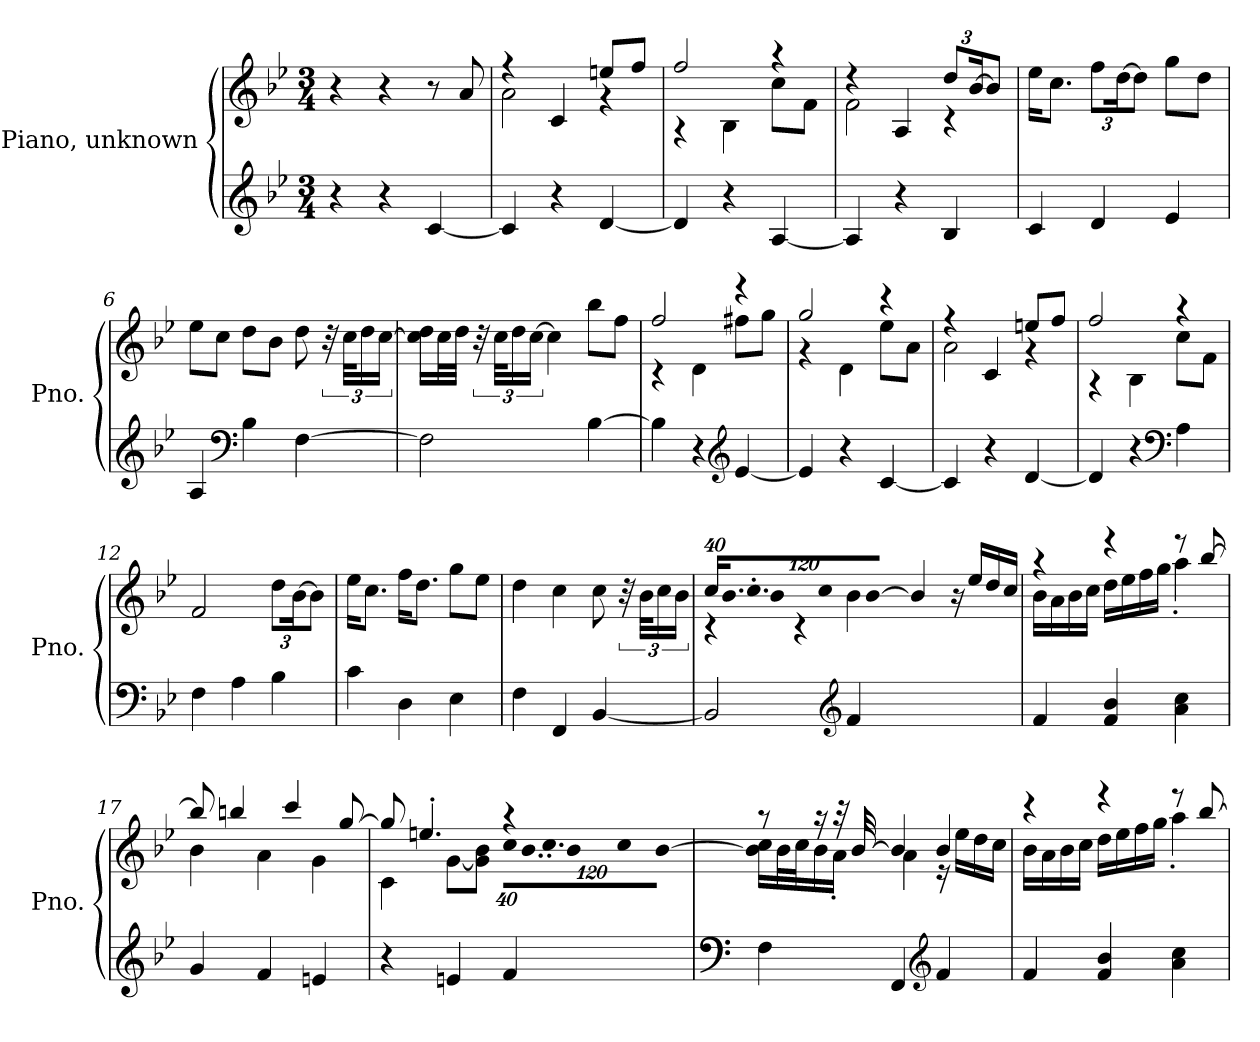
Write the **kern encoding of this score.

**kern	**kern
*part1	*part1
*staff2	*staff1
*I"Piano, unknown	*
*I'Pno.	*
*clefG2	*clefG2
*k[b-e-]	*k[b-e-]
*M3/4	*M3/4
*MM152	*MM152
=1	=1
4r	4r
4r	4r
[4c/	8r
.	8a/
=2	=2
*	*^
4c/]	4r	2a\
4r	4c/	.
[4d/	8een/L	4r
.	8ff/J	.
=3	=3	=3
4d/]	2ff/	4r
4r	.	4B-\
[4A/	4r	8cc\L
.	.	8f\J
=4	=4	=4
4A/]	4r	2f\
4r	4A/	.
*	*Xbrackettup	*
4B-/	12dd/L	4r
.	[24b-/K	.
.	8b-/J]	.
*	*v	*v
=5	=5
4c/	16ee-\KL
.	8.cc\J
4d/	12ff\L
.	[24dd\K
.	8dd\J]
4e-/	8gg\L
.	8dd\J
=6	=6
4A/	8ee-\L
.	8cc\J
*clefF4	*
4B-\	8dd\L
.	8b-\J
[4F\	8dd\
*	*brackettup
.	48r
.	48cc\KLL
.	24dd\
.	[24cc\JJ
!!LO:LB:g=z
=7	=7
2F\]	16cc\] 16dd\LL
.	32cc\L
.	32dd\JJJ
.	48r
.	48cc\KLL
.	24dd\
.	[24cc\JJ
.	4cc\]
[4B-\	8bb-\L
.	8ff\J
=8	=8
*	*^
4B-\]	2ff/	4r
4r	.	4d\
*clefG2	*	*
[4e-/	4r	8ff#X\L
.	.	8gg\J
=9	=9	=9
4e-/]	2gg/	4r
4r	.	4d\
[4c/	4r	8ee-\L
.	.	8a\J
=10	=10	=10
4c/]	4r	2a\
4r	4c/	.
[4d/	8een/L	4r
.	8ff/J	.
=11	=11	=11
4d/]	2ff/	4r
4r	.	4B-\
*clefF4	*	*
4A\	4r	8cc\L
.	.	8f\J
*	*v	*v
=12	=12
4F\	2f/
4A\	.
*	*Xbrackettup
4B-\	12dd\L
.	[24b-\K
.	8b-\J]
!!LO:LB:g=z
=13	=13
4c\	16ee-\KL
.	8.cc\J
4D\	16ff\KL
.	8.dd\J
4E-\	8gg\L
.	8ee-\J
=14	=14
4F\	4dd\
4FF/	4cc\
[4BB-/	8cc\
*	*brackettup
.	48r
.	48b-\KLL
.	24cc\
.	24b-\JJ
=15	=15
*	*Xbrackettup
!	!LO:N:vis=32
*	*^
2BB-/]	640%23cc/LLL	4r
!	!LO:N:vis=32.	!
.	1920%103b-/	.
!	!LO:N:vis=32.	!
.	1920%103cc'/	.
!	!LO:N:vis=32	!
.	640%23b-/	.
!	!LO:N:vis=32	!
.	640%23cc/	.
!	!LO:N:vis=32	!
.	[640%23b-/JJJ	.
.	.	4r
.	4b-/]	.
*clefG2	*	*
4f/	.	4b-\
.	16r	.
.	16ee-/LL	.
.	16dd/	.
.	16cc/JJ	.
960ryy	.	960ryy
=16	=16	=16
4f/	4r	16b-\LL
.	.	16a\
.	.	16b-\
.	.	16cc\JJ
4f/ 4b-/	4r	16dd\LL
.	.	16ee-\
.	.	16ff\
.	.	16gg\JJ
4a\ 4cc\	8r	4aa'\
.	[8bb-/	.
!!LO:LB:g=z	!!
=17	=17	=17
4g/	8bb-/]	4b-\
.	4bbn/	.
4f/	.	4a\
.	4ccc/	.
4en/	.	4g\
.	[8gg/	.
=18	=18	=18
4r	8gg/]	4c\
.	4.een'/	.
4en/	.	[8g\L
.	.	8g\] 8b-\J
!	!	!LO:N:vis=32
4f/	4r	640%23cc\LLL
!	!	!LO:N:vis=32.
.	.	1920%103b-\
!	!	!LO:N:vis=32.
.	.	1920%103cc'\
!	!	!LO:N:vis=32
.	.	640%23b-\
!	!	!LO:N:vis=32
.	.	640%23cc\
!	!	!LO:N:vis=32
.	.	[640%23b-\JJJ
960ryy	960ryy	.
=19	=19	=19
*clefF4	*	*
4F\	8r	16b-\] 16cc\LL
.	.	32b-\L
.	.	32cc\J
.	16r	16b-\
.	32r	16a'\JJ
.	[32b-/	.
4FF/	4b-/]	4a\
*clefG2	*	*
4f/	4b-/	16r
.	.	16ee-\LL
.	.	16dd\
.	.	16cc\JJ
!!LO:LB:g=z	!!
=20	=20	=20
4f/	4r	16b-\LL
.	.	16a\
.	.	16b-\
.	.	16cc\JJ
4f/ 4b-/	4r	16dd\LL
.	.	16ee-\
.	.	16ff\
.	.	16gg\JJ
4a\ 4cc\	8r	4aa'\
.	[8bb-/	.
*	*v	*v
=	=
*-	*-
